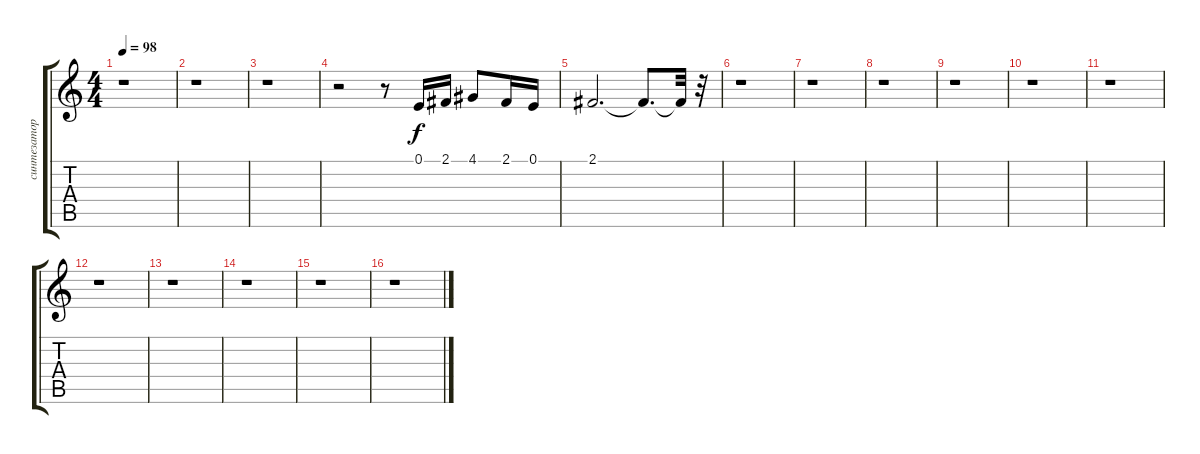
\track ("синтезатор" "синтезатор") {instrument musicbox}
\staff {score tabs}
\tuning (E4 B3 G3 D3 A2 E2) {hide}
\ts (4 4)
\tempo 98
\clef g2
\ks c
r.1{dy f} |
r.1 |
r.1 |
r.2 r.8 0.1.16 2.1.16 4.1.8 2.1.16 0.1.16 |
2.1.2{d} 2.1{t}.8{d} 2.1{t}.32 r.32 |
r.1 |
r.1 |
r.1 |
r.1 |
r.1 |
r.1 |
r.1 |
r.1 |
r.1 |
r.1 |
r.1
